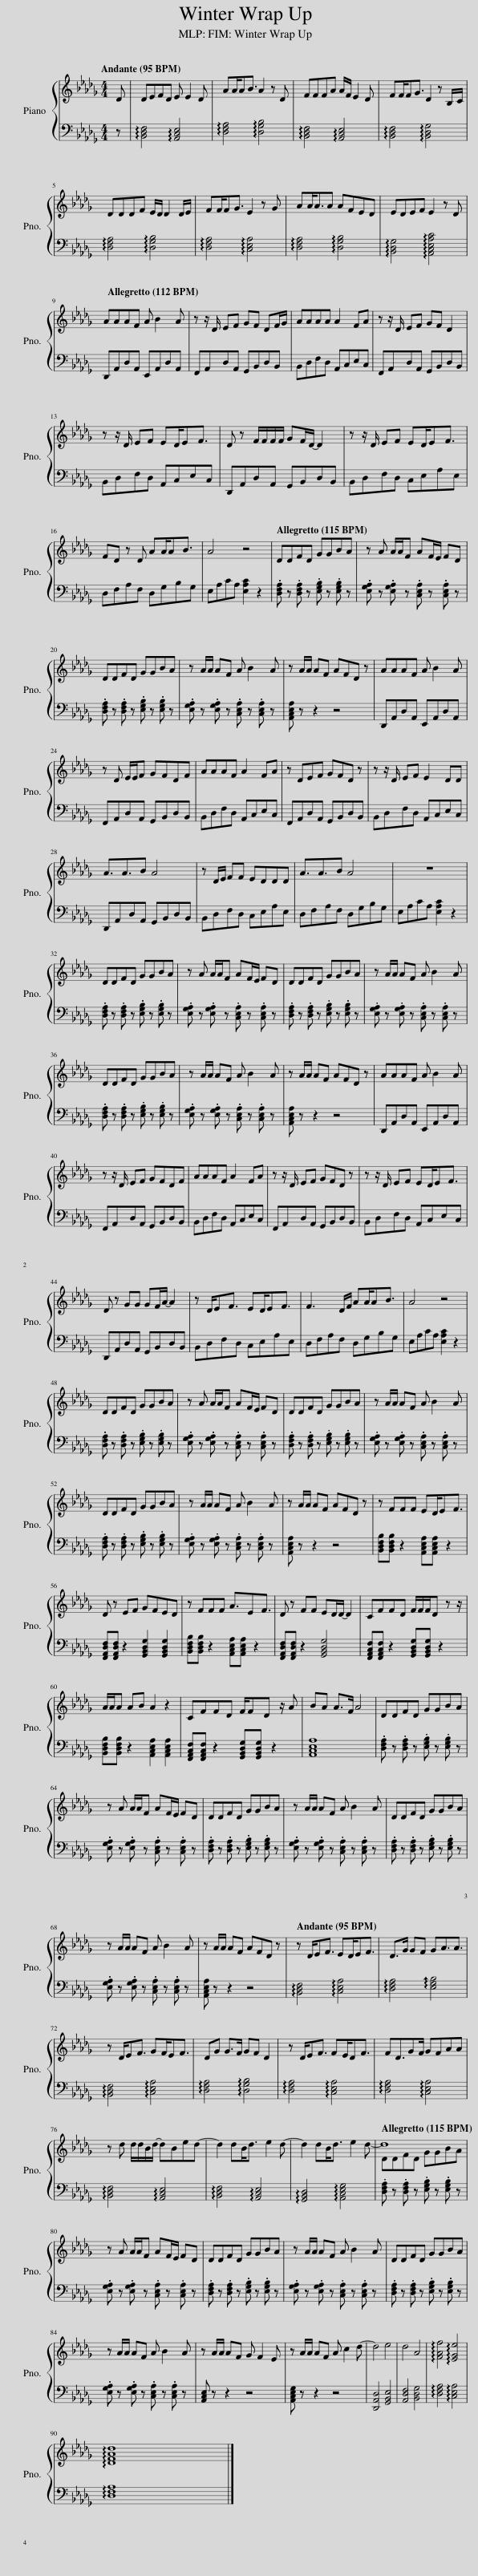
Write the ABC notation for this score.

X:1
%%score { ( 1 3 ) | 2 }
L:1/8
Q:1/4=95
M:4/4
I:linebreak $
K:Db
V:1 treble
V:3 treble
V:2 bass
V:1
 D | DEFD E E2 D | AA/AB3/2 A2 z D | FFFA A/F/ E2 D | FF/FG3/2 D2 z B,/C/ |$ %5
 DDDF E/D/ D2 D/E/ | FF/FG3/2 E2 z G | AA<AA AFED | EDEF E2 z D |$[Q:1/4=112] AAAF A B2 A | %10
 z z/ D/ EF GF DF/G/ | AAAA A2 FA | z z/ D/ EF GF D2 |$ z z/ D/ EF ED/EF3/2 | D z F/F/F/F/ GF/D/- D2 | %15
 z z/ D/ EF ED/EF3/2 |$ FD z D AA/AB3/2 | A4 z4 |[Q:1/4=115] DDFD GGBA | z A A/A/F AF/E/ FD |$ %20
 DDFD GGBA | z A/A/ AF A B2 A | z A/A/ AF AFD z | AAAF A B2 A |$ z D E/E/F GFDF | %25
 AAAF A2 FA | z DEF GFD z | z z/ D/ EF E2 DD |$ A3/2A3/2B A4 | z D/E/ FF EDDD | %30
 A3/2A3/2B A4 | z8 |$ DDFD GGBA | z A A/A/F AF/E/ FD | DDFD GGBA | %35
 z A/A/ AF A B2 A |$ DDFD GGBA | z A/A/ AF A B2 A | z A/A/ AF AFD z | AAAF A B2 A |$ %40
 z z/ D/ EF GFDF | AAAF A2 FA | z z/ D/ EF GFD z | z z/ D/ EF ED/EF3/2 |$ D z GG GF/A/- A2 | %45
 z D/EF3/2 ED/EF3/2 | F3 D/F/ AA/AB3/2 | A4 z4 |$ DDFD GGBA | z A A/A/F AF/E/ FD | %50
 DDFD GGBA | z A/A/ AF A B2 A |$ DDFD GGBA | z A/A/ AF A B2 A | z A/A/ AF AFD z | %55
 z FFF ED/EF3/2 |$ D z EF GFED | z FFF A3/2EF3/2 | D z FF ED/D/- D2 | CFFD F/F/F/D z z/ |$ %60
 A/A/A AB A2 z2 | CFFD F/FD z/ A | BA A>F A4 | DDFD GGBA |$ z A A/A/F AF/E/ FD | %65
 DDFD GGBA | z A/A/ AF A B2 A | DDFD GGBA |$ z A/A/ AF A B2 A | z A/A/ AF AFD z | %70
[Q:1/4=95] z D/EF3/2 ED/EF3/2 | D>G GF GA3/2A3/2 |$ z D/EF3/2 GF/EF3/2 | DG G>F GF D2 | z D/EF3/2 FE/DF3/2 | %75
 FD3/2GF/ GFAA |$ z d d/d/B/d/- dBed- | d2 dB<d e2 d- | d2 dB<d e2 d- |[Q:1/4=115] d8 |$ %80
 z A A/A/F AF/E/ FD | DDFD GGBA | z A/A/ AF A B2 A | DDFD GGBA |$ z A/A/ AF A B2 A | %85
 z A/A/ AF G F2 E | z A/A/ AF A c2 d- | d4 e4 | d4 A4 | !arpeggio![FAf]4 !arpeggio![EGe]4 |$ %90
 !arpeggio![DFAd]8 |] %91
V:2
 z | !arpeggio![B,,D,F,]4 !arpeggio![A,,C,E,]4 | !arpeggio![D,F,A,]4 !arpeggio![D,G,B,]4 | !arpeggio![B,,D,F,]4 !arpeggio![A,,C,E,]4 | !arpeggio![B,,D,F,]4 !arpeggio![B,,D,G,]4 |$ %5
 !arpeggio![D,F,A,]4 !arpeggio![D,G,B,]4 | !arpeggio![D,F,A,]4 !arpeggio![C,E,A,]4 | !arpeggio![D,F,A,]4 !arpeggio![D,G,B,]4 | !arpeggio![B,,D,G,]4 !arpeggio![A,,C,E,A,C]4 |$ D,,A,,D,A,, E,,A,,D,A,, | %10
 F,,A,,D,A,, G,,B,,D,B,, | B,,D,F,D, A,,C,E,C, | F,,A,,D,A,, G,,B,,D,B,, |$ B,,D,F,D, A,,C,E,C, | D,,A,,D,A,, G,,B,,D,B,, | %15
 B,,D,F,D, C,E,A,E, |$ D,F,A,F, D,G,B,G, | E,A,CA, [E,A,C]2 z2 | .[D,F,A,] z .[D,F,A,] z .[E,G,B,] z .[E,G,B,] z | .[E,G,A,] z .[E,G,A,] z .[C,E,A,] z .[C,E,A,] z |$ %20
 .[D,F,A,] z .[D,F,A,] z .[E,G,B,] z .[E,G,B,] z | .[E,G,A,] z .[E,G,A,] z .[C,E,A,] z .[C,E,A,] z | [A,,C,E,A,] z z2 z4 | D,,A,,D,A,, E,,A,,D,A,, |$ F,,A,,D,A,, G,,B,,D,B,, | %25
 B,,D,F,D, A,,C,E,C, | F,,A,,D,A,, G,,B,,D,B,, | B,,D,F,D, A,,C,E,C, |$ D,,A,,D,A,, G,,B,,D,B,, | B,,D,F,D, C,E,A,E, | %30
 D,F,A,F, D,G,B,G, | E,A,CA, [E,A,C]2 z2 |$ .[D,F,A,] z .[D,F,A,] z .[E,G,B,] z .[E,G,B,] z | .[E,G,A,] z .[E,G,A,] z .[C,E,A,] z .[C,E,A,] z | .[D,F,A,] z .[D,F,A,] z .[E,G,B,] z .[E,G,B,] z | %35
 .[E,G,A,] z .[E,G,A,] z .[C,E,A,] z .[C,E,A,] z |$ .[D,F,A,] z .[D,F,A,] z .[E,G,B,] z .[E,G,B,] z | .[E,G,A,] z .[E,G,A,] z .[C,E,A,] z .[C,E,A,] z | [A,,C,E,A,] z z2 z4 | D,,A,,D,A,, E,,A,,D,A,, |$ %40
 F,,A,,D,A,, G,,B,,D,B,, | B,,D,F,D, A,,C,E,C, | F,,A,,D,A,, G,,B,,D,B,, | B,,D,F,D, A,,C,E,C, |$ D,,A,,D,A,, G,,B,,D,B,, | %45
 B,,D,F,D, C,E,A,E, | D,F,A,F, D,G,B,G, | E,A,CA, [E,A,C]2 z2 |$ .[D,F,A,] z .[D,F,A,] z .[E,G,B,] z .[E,G,B,] z | .[E,G,A,] z .[E,G,A,] z .[C,E,A,] z .[C,E,A,] z | %50
 .[D,F,A,] z .[D,F,A,] z .[E,G,B,] z .[E,G,B,] z | .[E,G,A,] z .[E,G,A,] z .[C,E,A,] z .[C,E,A,] z |$ .[D,F,A,] z .[D,F,A,] z .[E,G,B,] z .[E,G,B,] z | .[E,G,A,] z .[E,G,A,] z .[C,E,A,] z .[C,E,A,] z | [A,,C,E,A,] z z2 z4 | %55
 [B,,D,F,B,][B,,D,F,B,] z2 [A,,C,E,A,][A,,C,E,A,] z2 |$ [F,,A,,D,F,][F,,A,,D,F,] z2 [G,,B,,D,G,]2 [G,,B,,D,G,]2 | [B,,D,F,B,][B,,D,F,B,] z2 [A,,C,E,A,][A,,C,E,A,] z2 | [F,,A,,D,F,][F,,A,,D,F,] z2 [G,,B,,D,G,]4 | [F,,A,,C,F,][F,,A,,C,F,] z2 [G,,B,,D,G,][G,,B,,D,G,] z2 |$ %60
 [B,,D,F,B,][B,,D,F,B,] z2 [A,,C,E,A,]2 [A,,C,E,A,]2 | [F,,A,,C,F,][F,,A,,C,F,] z2 [G,,B,,D,G,][G,,B,,D,G,] z2 | [A,,C,E,A,]8 | .[D,F,A,] z .[D,F,A,] z .[E,G,B,] z .[E,G,B,] z |$ .[E,G,A,] z .[E,G,A,] z .[C,E,A,] z .[C,E,A,] z | %65
 .[D,F,A,] z .[D,F,A,] z .[E,G,B,] z .[E,G,B,] z | .[E,G,A,] z .[E,G,A,] z .[C,E,A,] z .[C,E,A,] z | .[D,F,A,] z .[D,F,A,] z .[E,G,B,] z .[E,G,B,] z |$ .[E,G,A,] z .[E,G,A,] z .[C,E,A,] z .[C,E,A,] z | [A,,C,E,A,] z z2 z4 | %70
 !arpeggio![B,,D,F,]4 !arpeggio![C,E,A,]4 | !arpeggio![D,F,A,]4 !arpeggio![E,G,B,]4 |$ !arpeggio![B,,D,F,]4 !arpeggio![C,E,A,]4 | !arpeggio![D,F,A,]4 !arpeggio![D,G,B,]4 | !arpeggio![D,F,A,]4 !arpeggio![C,E,A,]4 | %75
 !arpeggio![D,F,A,]4 !arpeggio![C,E,A,]4 |$ !arpeggio![B,,D,F,]4 !arpeggio![A,,C,E,]4 | !arpeggio![B,,D,F,]4 !arpeggio![A,,C,E,]4 | !arpeggio![G,,B,,D,]4 !arpeggio![A,,C,E,G,]4 | .[D,F,A,] z .[D,F,A,] z .[E,G,B,] z .[E,G,B,] z |$ %80
 .[E,G,A,] z .[E,G,A,] z .[C,E,A,] z .[C,E,A,] z | .[D,F,A,] z .[D,F,A,] z .[E,G,B,] z .[E,G,B,] z | .[E,G,A,] z .[E,G,A,] z .[C,E,A,] z .[C,E,A,] z | .[D,F,A,] z .[D,F,A,] z .[E,G,B,] z .[E,G,B,] z |$ .[E,G,A,] z .[E,G,A,] z .[C,E,A,] z .[C,E,A,] z | %85
 [A,,C,E,] z z2 z4 | [A,,C,E,G,] z z2 z4 | [D,,A,,D,]4 [G,,B,,E,]4 | [A,,D,F,]4 [B,,D,G,]4 | !arpeggio![D,F,A,]4 !arpeggio![C,E,A,]4 |$ %90
 !arpeggio![D,F,A,]8 |] %91
V:3
 x | x8 | x8 | x8 | x8 |$ %5
 x8 | x8 | x8 | x8 |$ x8 | %10
 x8 | x8 | x8 |$ x8 | x8 | %15
 x8 |$ x8 | x8 | x8 | x8 |$ %20
 x8 | x8 | x8 | x8 |$ x8 | %25
 x8 | x8 | x8 |$ x8 | x8 | %30
 x8 | x8 |$ x8 | x8 | x8 | %35
 x8 |$ x8 | x8 | x8 | x8 |$ %40
 x8 | x8 | x8 | x8 |$ x8 | %45
 x8 | x8 | x8 |$ x8 | x8 | %50
 x8 | x8 |$ x8 | x8 | x8 | %55
 x8 |$ x8 | x8 | x8 | x8 |$ %60
 x8 | x8 | x8 | x8 |$ x8 | %65
 x8 | x8 | x8 |$ x8 | x8 | %70
 x8 | x8 |$ x8 | x8 | x8 | %75
 x8 |$ x8 | x8 | x8 | DDFD GGBA |$ %80
 x8 | x8 | x8 | x8 |$ x8 | %85
 x8 | x8 | x8 | x8 | x8 |$ %90
 x8 |] %91
